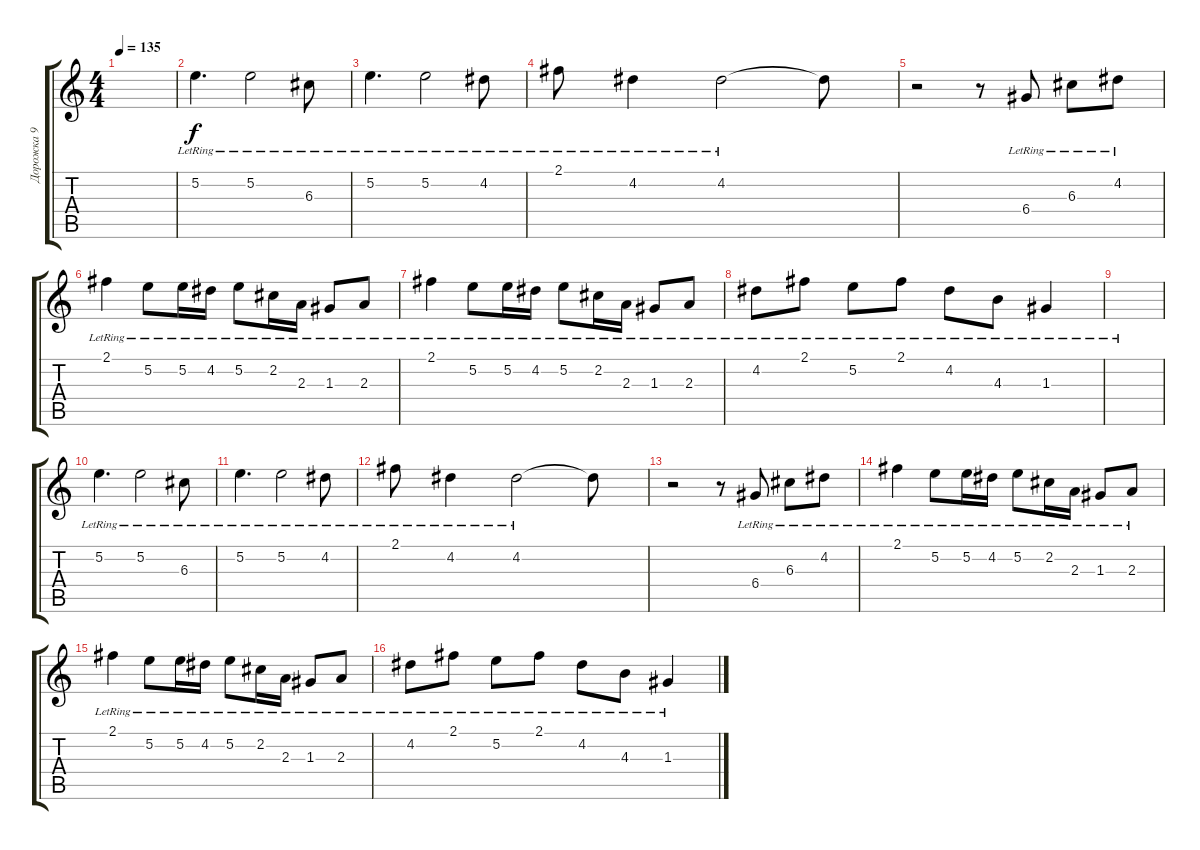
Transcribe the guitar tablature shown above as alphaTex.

\track ("Дорожка 9" "Дорожка 9") {instrument acousticguitarsteel}
\staff {score tabs}
\tuning (E4 B3 G3 D3 A2 E2) {hide}
\ts (4 4)
\tempo 135
\clef g2
\ks c
|
5.2{lr}.4{d} 5.2{lr}.2 6.3{lr}.8 |
5.2{lr}.4{d} 5.2{lr}.2 4.2{lr}.8 |
2.1{lr}.8 4.2{lr}.4 4.2{lr}.2 4.2{t}.8 |
r.2 r.8 6.4{lr}.8 6.3{lr}.8 4.2{lr}.8 |
2.1{lr}.4 5.2{lr}.8 5.2{lr}.16 4.2{lr}.16 5.2{lr}.8 2.2{lr}.16 2.3{lr}.16 1.3{lr}.8 2.3{lr}.8 |
2.1{lr}.4 5.2{lr}.8 5.2{lr}.16 4.2{lr}.16 5.2{lr}.8 2.2{lr}.16 2.3{lr}.16 1.3{lr}.8 2.3{lr}.8 |
4.2{lr}.8 2.1{lr}.8 5.2{lr}.8 2.1{lr}.8 4.2{lr}.8 4.3{lr}.8 1.3{lr}.4 |
|
5.2{lr}.4{d} 5.2{lr}.2 6.3{lr}.8 |
5.2{lr}.4{d} 5.2{lr}.2 4.2{lr}.8 |
2.1{lr}.8 4.2{lr}.4 4.2{lr}.2 4.2{t}.8 |
r.2 r.8 6.4{lr}.8 6.3{lr}.8 4.2{lr}.8 |
2.1{lr}.4 5.2{lr}.8 5.2{lr}.16 4.2{lr}.16 5.2{lr}.8 2.2{lr}.16 2.3{lr}.16 1.3{lr}.8 2.3{lr}.8 |
2.1{lr}.4 5.2{lr}.8 5.2{lr}.16 4.2{lr}.16 5.2{lr}.8 2.2{lr}.16 2.3{lr}.16 1.3{lr}.8 2.3{lr}.8 |
4.2{lr}.8 2.1{lr}.8 5.2{lr}.8 2.1{lr}.8 4.2{lr}.8 4.3{lr}.8 1.3{lr}.4
